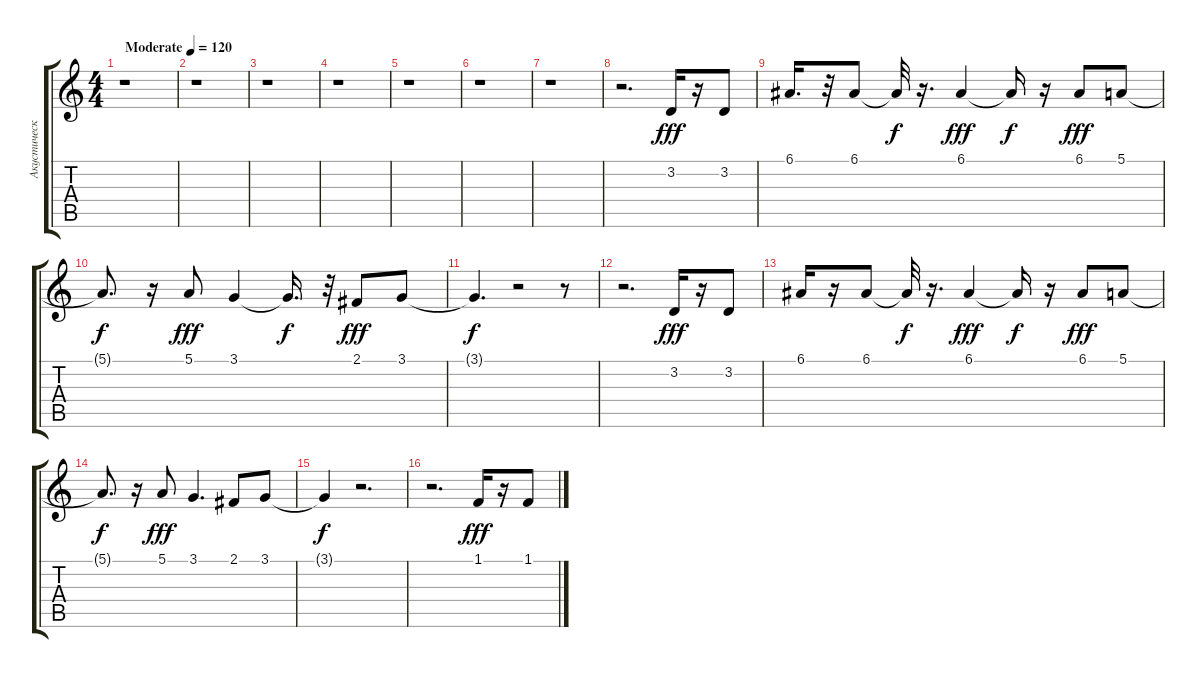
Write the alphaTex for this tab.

\track ("Акустический Гранд Роял" "Акустическ") {instrument acousticgrandpiano}
\staff {score tabs}
\tuning (E4 B3 G3 D3 A2 E2) {hide}
\ts (4 4)
\tempo (120 "Moderate")
\clef g2
\ks c
r.1{dy fff instrument acousticgrandpiano} |
r.1 |
r.1 |
r.1 |
r.1 |
r.1 |
r.1 |
r.2{d} 3.2.16{instrument trumpet} r.16 3.2.8 |
6.1.16{d} r.32 6.1.8 6.1{t}.32{dy f} r.16{d} 6.1.4{dy fff} 6.1{t}.16{dy f} r.16 6.1.8{dy fff} 5.1.8 |
5.1{t}.8{d dy f} r.16 5.1.8{dy fff} 3.1.4 3.1{t}.16{d dy f} r.32 2.1.8{dy fff} 3.1.8 |
3.1{t}.4{d dy f} r.2 r.8 |
r.2{d} 3.2.16{dy fff} r.16 3.2.8 |
6.1.16 r.16 6.1.8 6.1{t}.32{dy f} r.16{d} 6.1.4{dy fff} 6.1{t}.16{dy f} r.16 6.1.8{dy fff} 5.1.8 |
5.1{t}.8{d dy f} r.16 5.1.8{dy fff} 3.1.4{d} 2.1.8 3.1.8 |
3.1{t}.4{dy f} r.2{d} |
r.2{d} 1.1.16{dy fff} r.16 1.1.8
